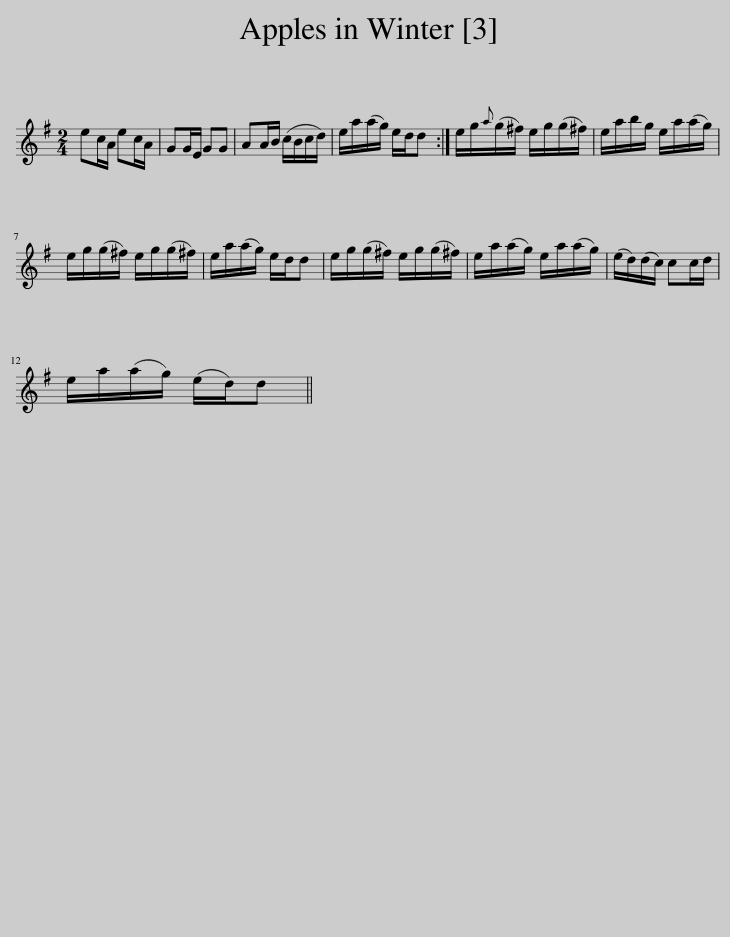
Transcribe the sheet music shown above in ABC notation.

X:1
L:1/8
M:2/4
I:linebreak $
K:G
V:1 treble
V:1
 ec/A/ ec/A/ | GG/E/ GG | AA/B/ (c/B/c/d/) | e/a/(a/g/) e/d/d :| e/g/{a}(g/^f/) e/g/(g/^f/) | %5
 e/a/b/g/ e/a/(a/g/) |$ e/g/(g/^f/) e/g/(g/^f/) | e/a/(a/g/) e/d/d | e/g/(g/^f/) e/g/(g/^f/) | e/a/(a/g/) e/a/(a/g/) | %10
 (e/d/)(d/c/) cc/d/ |$ e/a/(a/g/) (e/d/)d || %12
